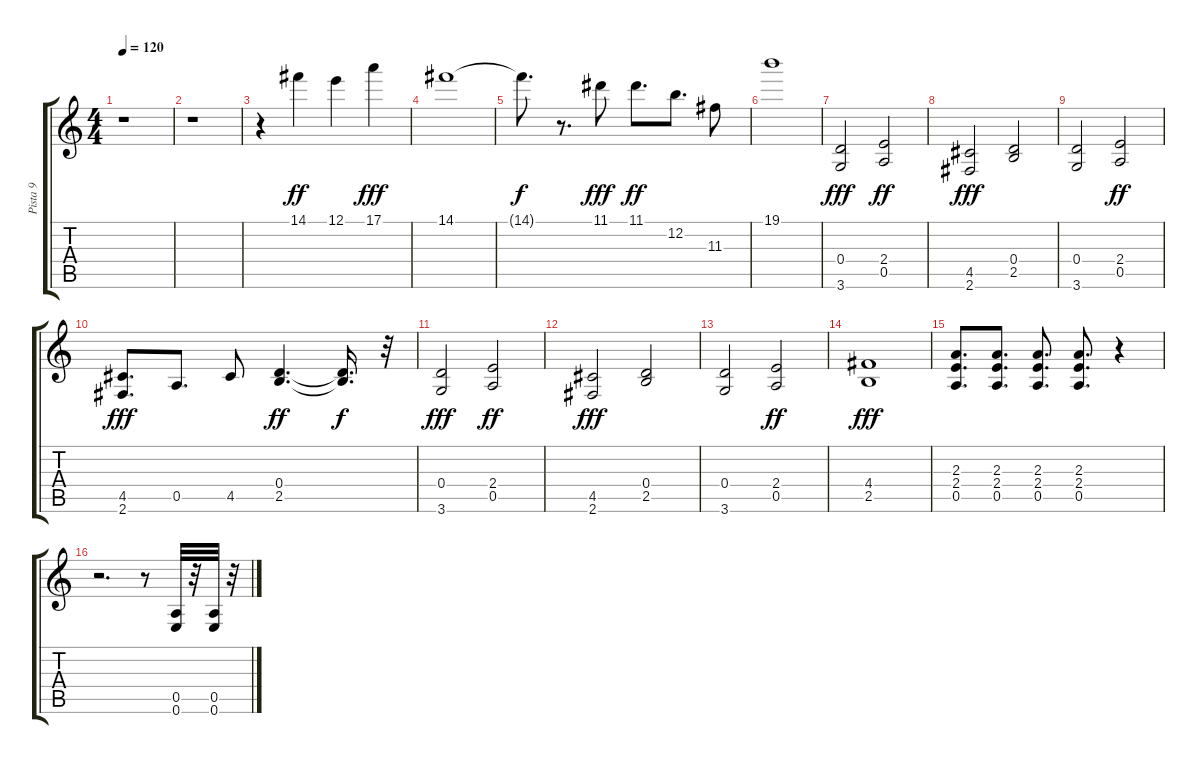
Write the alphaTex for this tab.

\track ("Pista 9" "Pista 9") {instrument distortionguitar}
\staff {score tabs}
\tuning (E4 B3 G3 D3 A2 E2) {hide}
\ts (4 4)
\tempo 120
\clef g2
\ks c
r.1{dy fff} |
r.1 |
r.4 14.1.4{dy ff instrument overdrivenguitar} 12.1.4 17.1.4{dy fff} |
14.1.1 |
14.1{t}.8{d dy f} r.8{d} 11.1.8{dy fff} 11.1.8{d dy ff} 12.2.8{d} 11.3.8 |
19.1.1 |
(0.4 3.6).2{dy fff instrument distortionguitar} (2.4 0.5).2{dy ff} |
(4.5 2.6).2{dy fff} (0.4 2.5).2 |
(0.4 3.6).2 (2.4 0.5).2{dy ff} |
(4.5 2.6).8{d dy fff} 0.5.8{d} 4.5.8 (0.4 2.5).4{d dy ff} (0.4{t} 2.5{t}).16{d dy f} r.32 |
(0.4 3.6).2{dy fff} (2.4 0.5).2{dy ff} |
(4.5 2.6).2{dy fff} (0.4 2.5).2 |
(0.4 3.6).2 (2.4 0.5).2{dy ff} |
(4.4 2.5).1{dy fff} |
(2.3 2.4 0.5).8{d} (2.3 2.4 0.5).8{d} (2.3 2.4 0.5).8{d} (2.3 2.4 0.5).8{d} r.4 |
r.2{d} r.8 (0.5 0.6).32 r.32 (0.5 0.6).32 r.32
